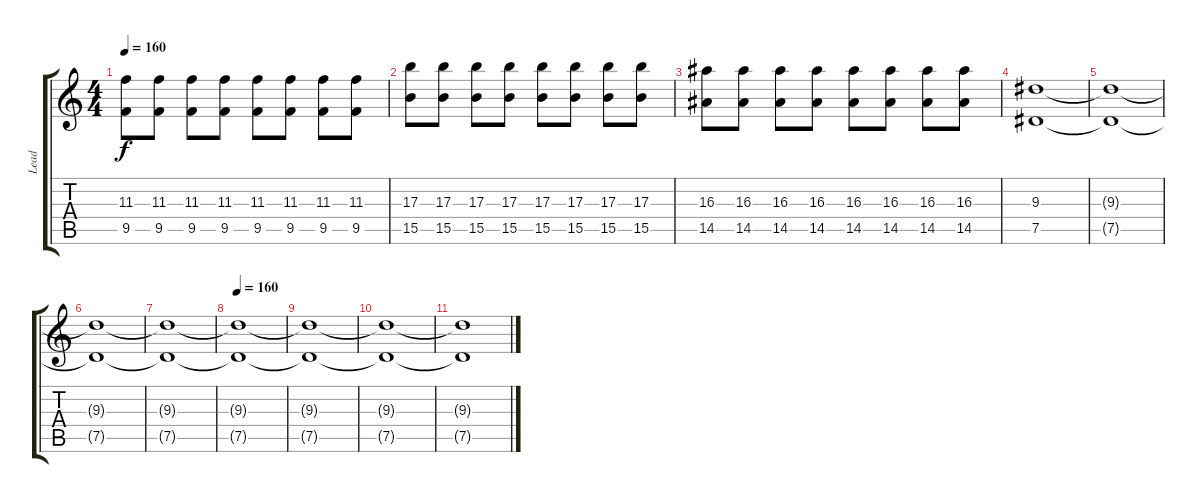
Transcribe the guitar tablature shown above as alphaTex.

\track ("Lead" "Lead") {instrument overdrivenguitar}
\staff {score tabs}
\tuning (Eb4 Bb3 Gb3 Db3 Ab2 Eb2) {hide}
\ts (4 4)
\tempo 160
\clef g2
\ks c
(11.3 9.5).8{dy f} (11.3 9.5).8 (11.3 9.5).8 (11.3 9.5).8 (11.3 9.5).8 (11.3 9.5).8 (11.3 9.5).8 (11.3 9.5).8 |
(17.3 15.5).8 (17.3 15.5).8 (17.3 15.5).8 (17.3 15.5).8 (17.3 15.5).8 (17.3 15.5).8 (17.3 15.5).8 (17.3 15.5).8 |
(16.3 14.5).8 (16.3 14.5).8 (16.3 14.5).8 (16.3 14.5).8 (16.3 14.5).8 (16.3 14.5).8 (16.3 14.5).8 (16.3 14.5).8 |
(9.3 7.5).1{volume 9} |
(9.3{t} 7.5{t}).1 |
(9.3{t} 7.5{t}).1 |
(9.3{t} 7.5{t}).1 |
\tempo 160
(9.3{t} 7.5{t}).1{volume 2} |
(9.3{t} 7.5{t}).1 |
(9.3{t} 7.5{t}).1 |
(9.3{t} 7.5{t}).1
